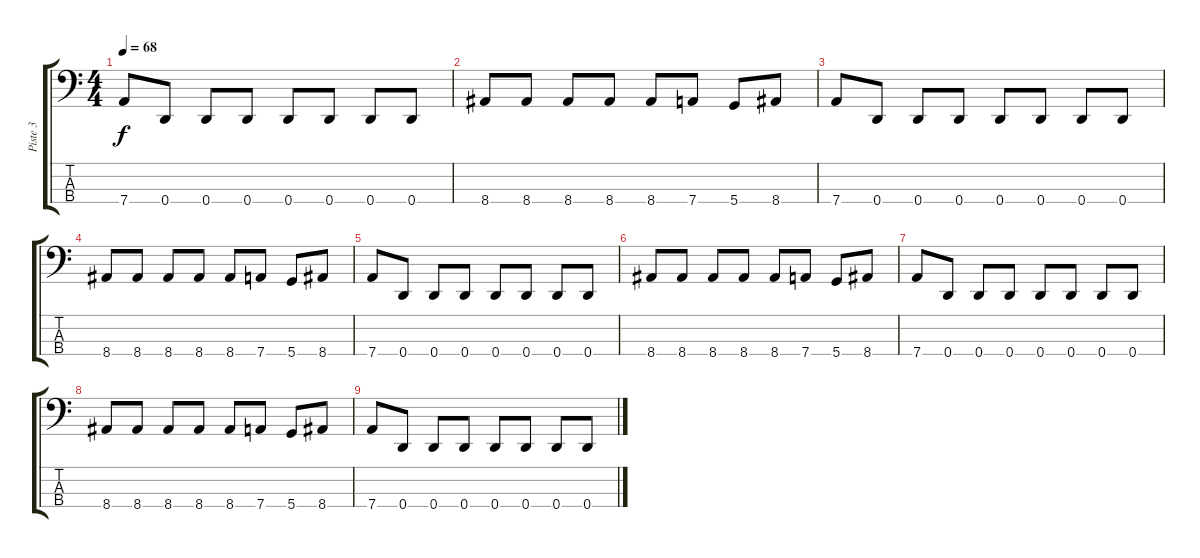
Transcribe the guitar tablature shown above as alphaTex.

\track ("Piste 3" "Piste 3") {instrument electricbasspick}
\staff {score tabs}
\tuning (G2 D2 A1 D1) {hide}
\ts (4 4)
\tempo 68
\clef f4
\ks c
7.4.8{dy f} 0.4.8 0.4.8 0.4.8 0.4.8 0.4.8 0.4.8 0.4.8 |
8.4.8 8.4.8 8.4.8 8.4.8 8.4.8 7.4.8 5.4.8 8.4.8 |
7.4.8 0.4.8 0.4.8 0.4.8 0.4.8 0.4.8 0.4.8 0.4.8 |
8.4.8 8.4.8 8.4.8 8.4.8 8.4.8 7.4.8 5.4.8 8.4.8 |
7.4.8 0.4.8 0.4.8 0.4.8 0.4.8 0.4.8 0.4.8 0.4.8 |
8.4.8{volume 0} 8.4.8 8.4.8 8.4.8 8.4.8 7.4.8 5.4.8 8.4.8 |
7.4.8 0.4.8 0.4.8 0.4.8 0.4.8 0.4.8 0.4.8 0.4.8 |
8.4.8 8.4.8 8.4.8 8.4.8 8.4.8 7.4.8 5.4.8 8.4.8 |
7.4.8 0.4.8 0.4.8 0.4.8 0.4.8 0.4.8 0.4.8 0.4.8
